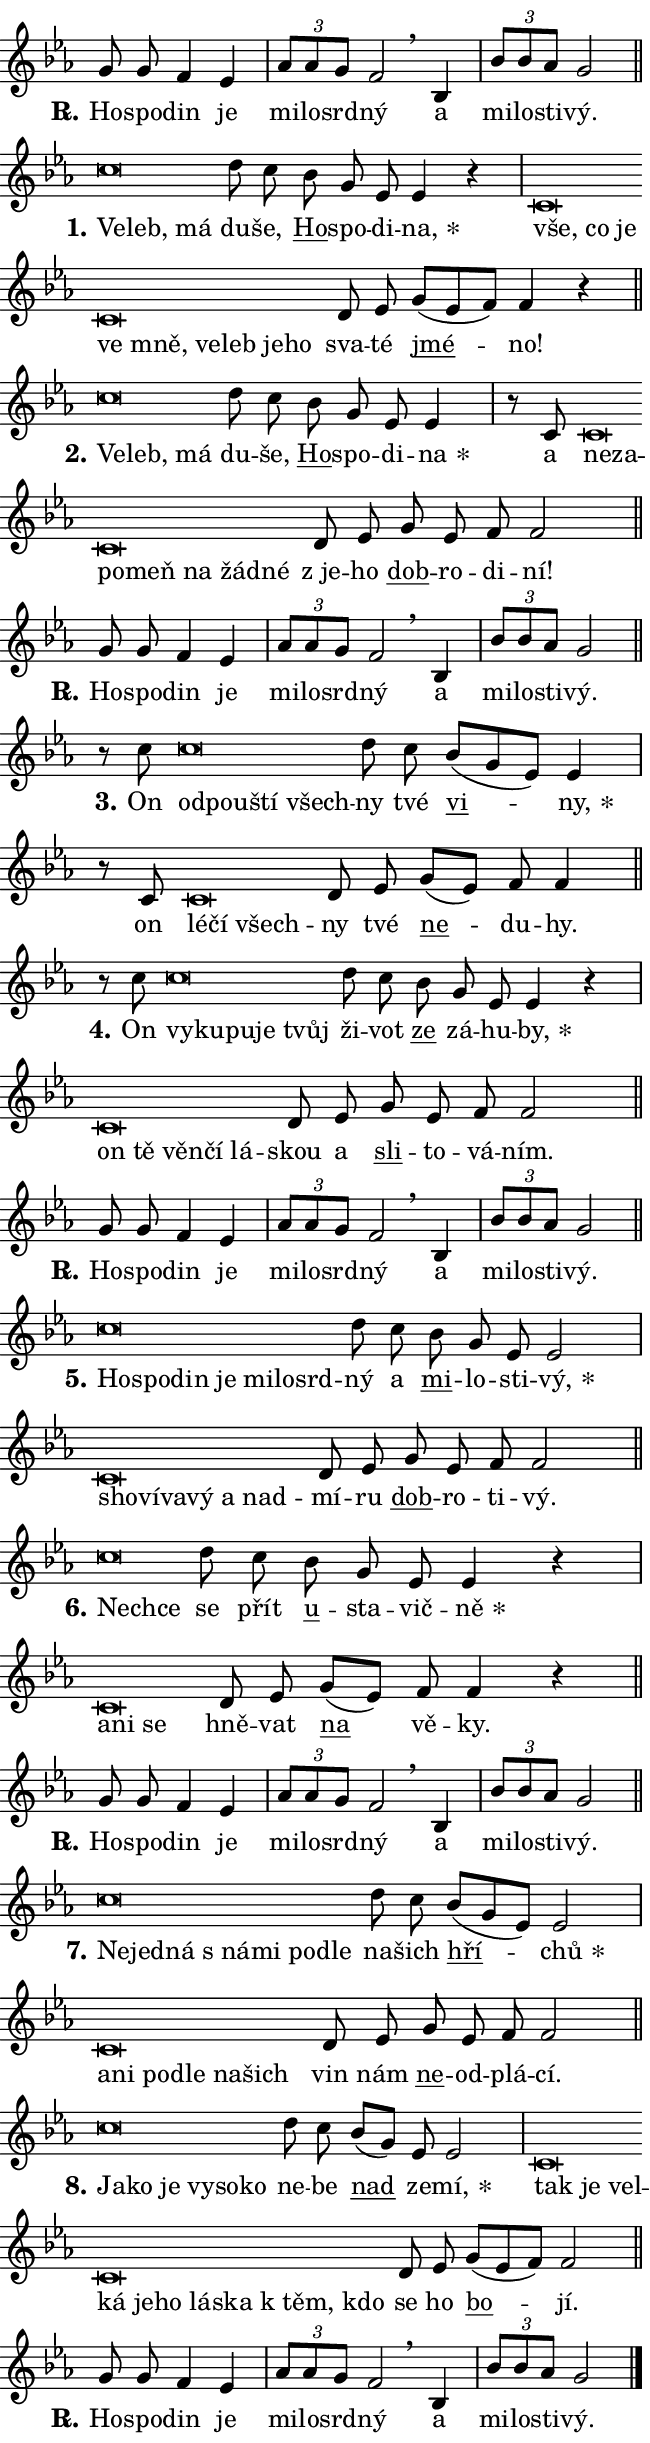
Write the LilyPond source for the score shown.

\version "2.24.0"
\header { tagline = "" }
\paper {
  indent = 0\cm
  top-margin = 0\cm
  right-margin = 0.13\cm % to fit lyric hyphens
  bottom-margin = 0\cm
  left-margin = 0\cm
  paper-width = 11\cm
  page-breaking = #ly:one-page-breaking
  system-system-spacing.basic-distance = #11
  score-system-spacing.basic-distance = #11
  ragged-last = ##f
}


%% Author: Thomas Morley
%% https://lists.gnu.org/archive/html/lilypond-user/2020-05/msg00002.html
#(define (line-position grob)
"Returns position of @var[grob} in current system:
   @code{'start}, if at first time-step
   @code{'end}, if at last time-step
   @code{'middle} otherwise
"
  (let* ((col (ly:item-get-column grob))
         (ln (ly:grob-object col 'left-neighbor))
         (rn (ly:grob-object col 'right-neighbor))
         (col-to-check-left (if (ly:grob? ln) ln col))
         (col-to-check-right (if (ly:grob? rn) rn col))
         (break-dir-left
           (and
             (ly:grob-property col-to-check-left 'non-musical #f)
             (ly:item-break-dir col-to-check-left)))
         (break-dir-right
           (and
             (ly:grob-property col-to-check-right 'non-musical #f)
             (ly:item-break-dir col-to-check-right))))
        (cond ((eqv? 1 break-dir-left) 'start)
              ((eqv? -1 break-dir-right) 'end)
              (else 'middle))))

#(define (tranparent-at-line-position vctor)
  (lambda (grob)
  "Relying on @code{line-position} select the relevant enry from @var{vctor}.
Used to determine transparency,"
    (case (line-position grob)
      ((end) (not (vector-ref vctor 0)))
      ((middle) (not (vector-ref vctor 1)))
      ((start) (not (vector-ref vctor 2))))))

noteHeadBreakVisibility =
#(define-music-function (break-visibility)(vector?)
"Makes @code{NoteHead}s transparent relying on @var{break-visibility}"
#{
  \override NoteHead.transparent =
    #(tranparent-at-line-position break-visibility)
#})

#(define delete-ledgers-for-transparent-note-heads
  (lambda (grob)
    "Reads whether a @code{NoteHead} is transparent.
If so this @code{NoteHead} is removed from @code{'note-heads} from
@var{grob}, which is supposed to be @code{LedgerLineSpanner}.
As a result ledgers are not printed for this @code{NoteHead}"
    (let* ((nhds-array (ly:grob-object grob 'note-heads))
           (nhds-list
             (if (ly:grob-array? nhds-array)
                 (ly:grob-array->list nhds-array)
                 '()))
           ;; Relies on the transparent-property being done before
           ;; Staff.LedgerLineSpanner.after-line-breaking is executed.
           ;; This is fragile ...
           (to-keep
             (remove
               (lambda (nhd)
                 (ly:grob-property nhd 'transparent #f))
               nhds-list)))
      ;; TODO find a better method to iterate over grob-arrays, similiar
      ;; to filter/remove etc for lists
      ;; For now rebuilt from scratch
      (set! (ly:grob-object grob 'note-heads)  '())
      (for-each
        (lambda (nhd)
          (ly:pointer-group-interface::add-grob grob 'note-heads nhd))
        to-keep))))

squashNotes = {
  \override NoteHead.X-extent = #'(-0.2 . 0.2)
  \override NoteHead.Y-extent = #'(-0.75 . 0)
  \override NoteHead.stencil =
    #(lambda (grob)
       (let ((pos (ly:grob-property grob 'staff-position)))
         (begin
           (if (< pos -7) (display "ERROR: Lower brevis then expected\n") (display ""))
           (if (<= pos -6) ly:text-interface::print ly:note-head::print))))
}
unSquashNotes = {
  \revert NoteHead.X-extent
  \revert NoteHead.Y-extent
  \revert NoteHead.stencil
}

hideNotes = \noteHeadBreakVisibility #begin-of-line-visible
unHideNotes = \noteHeadBreakVisibility #all-visible

% work-around for resetting accidentals
% https://lilypond.org/doc/v2.23/Documentation/notation/displaying-rhythms#unmetered-music
cadenzaMeasure = {
  \cadenzaOff
  \partial 1024 s1024
  \cadenzaOn
}

#(define-markup-command (accent layout props text) (markup?)
  "Underline accented syllable"
  (interpret-markup layout props
    #{\markup \override #'(offset . 4.3) \underline { #text }#}))

responsum = \markup \concat {
  "R" \hspace #-1.05 \path #0.1 #'((moveto 0 0.07) (lineto 0.9 0.8)) \hspace #0.05 "."
}

spaceSize = #0.6828661417322834 % exact space size for TeX Gyre Schola

\layout {
  \context {
    \Staff
    \remove "Time_signature_engraver"
    \override LedgerLineSpanner.after-line-breaking = #delete-ledgers-for-transparent-note-heads
  }
  \context {
    \Lyrics {
      \override LyricSpace.minimum-distance = \spaceSize
      \override LyricText.font-name = #"TeX Gyre Schola"
      \override LyricText.font-size = 1
      \override StanzaNumber.font-name = #"TeX Gyre Schola Bold"
      \override StanzaNumber.font-size = 1
    }
  }
  \context {
    \Score 
    \override NoteHead.text =
      #(lambda (grob) 
        (let ((pos (ly:grob-property grob 'staff-position)))
          #{\markup {
            \combine
              \halign #-0.55 \raise #(if (= pos -6) 0 0.5) \override #'(thickness . 2) \draw-line #'(3.2 . 0)
              \musicglyph "noteheads.sM1"
          }#}))
  }
}

% magnetic-lyrics.ily
%
%   written by
%     Jean Abou Samra <jean@abou-samra.fr>
%     Werner Lemberg <wl@gnu.org>
%
%   adapted by
%     Jiri Hon <jiri.hon@gmail.com>
%
% Version 2022-Apr-15

% https://www.mail-archive.com/lilypond-user@gnu.org/msg149350.html

#(define (Left_hyphen_pointer_engraver context)
   "Collect syllable-hyphen-syllable occurrences in lyrics and store
them in properties.  This engraver only looks to the left.  For
example, if the lyrics input is @code{foo -- bar}, it does the
following.

@itemize @bullet
@item
Set the @code{text} property of the @code{LyricHyphen} grob between
@q{foo} and @q{bar} to @code{foo}.

@item
Set the @code{left-hyphen} property of the @code{LyricText} grob with
text @q{foo} to the @code{LyricHyphen} grob between @q{foo} and
@q{bar}.
@end itemize

Use this auxiliary engraver in combination with the
@code{lyric-@/text::@/apply-@/magnetic-@/offset!} hook."
   (let ((hyphen #f)
         (text #f))
     (make-engraver
      (acknowledgers
       ((lyric-syllable-interface engraver grob source-engraver)
        (set! text grob)))
      (end-acknowledgers
       ((lyric-hyphen-interface engraver grob source-engraver)
        ;(when (not (grob::has-interface grob 'lyric-space-interface))
          (set! hyphen grob)));)
      ((stop-translation-timestep engraver)
       (when (and text hyphen)
         (ly:grob-set-object! text 'left-hyphen hyphen))
       (set! text #f)
       (set! hyphen #f)))))

#(define (lyric-text::apply-magnetic-offset! grob)
   "If the space between two syllables is less than the value in
property @code{LyricText@/.details@/.squash-threshold}, move the right
syllable to the left so that it gets concatenated with the left
syllable.

Use this function as a hook for
@code{LyricText@/.after-@/line-@/breaking} if the
@code{Left_@/hyphen_@/pointer_@/engraver} is active."
   (let ((hyphen (ly:grob-object grob 'left-hyphen #f)))
     (when hyphen
       (let ((left-text (ly:spanner-bound hyphen LEFT)))
         (when (grob::has-interface left-text 'lyric-syllable-interface)
           (let* ((common (ly:grob-common-refpoint grob left-text X))
                  (this-x-ext (ly:grob-extent grob common X))
                  (left-x-ext
                   (begin
                     ;; Trigger magnetism for left-text.
                     (ly:grob-property left-text 'after-line-breaking)
                     (ly:grob-extent left-text common X)))
                  ;; `delta` is the gap width between two syllables.
                  (delta (- (interval-start this-x-ext)
                            (interval-end left-x-ext)))
                  (details (ly:grob-property grob 'details))
                  (threshold (assoc-get 'squash-threshold details 0.2)))
             (when (< delta threshold)
               (let* (;; We have to manipulate the input text so that
                      ;; ligatures crossing syllable boundaries are not
                      ;; disabled.  For languages based on the Latin
                      ;; script this is essentially a beautification.
                      ;; However, for non-Western scripts it can be a
                      ;; necessity.
                      (lt (ly:grob-property left-text 'text))
                      (rt (ly:grob-property grob 'text))
                      (is-space (grob::has-interface hyphen 'lyric-space-interface))
                      (space (if is-space " " ""))
                      (extra-delta (if is-space spaceSize 0))
                      ;; Append new syllable.
                      (ltrt-space (if (and (string? lt) (string? rt))
                                (string-append lt space rt)
                                (make-concat-markup (list lt space rt))))
                      ;; Right-align `ltrt` to the right side.
                      (ltrt-space-markup (grob-interpret-markup
                               grob
                               (make-translate-markup
                                (cons (interval-length this-x-ext) 0)
                                (make-right-align-markup ltrt-space)))))
                 (begin
                   ;; Don't print `left-text`.
                   (ly:grob-set-property! left-text 'stencil #f)
                   ;; Set text and stencil (which holds all collected
                   ;; syllables so far) and shift it to the left.
                   (ly:grob-set-property! grob 'text ltrt-space)
                   (ly:grob-set-property! grob 'stencil ltrt-space-markup)
                   (ly:grob-translate-axis! grob (- (- delta extra-delta)) X))))))))))


#(define (lyric-hyphen::displace-bounds-first grob)
   ;; Make very sure this callback isn't triggered too early.
   (let ((left (ly:spanner-bound grob LEFT))
         (right (ly:spanner-bound grob RIGHT)))
     (ly:grob-property left 'after-line-breaking)
     (ly:grob-property right 'after-line-breaking)
     (ly:lyric-hyphen::print grob)))

squashThreshold = #0.4

\layout {
  \context {
    \Lyrics
    \consists #Left_hyphen_pointer_engraver
    \override LyricText.after-line-breaking =
      #lyric-text::apply-magnetic-offset!
    \override LyricHyphen.stencil = #lyric-hyphen::displace-bounds-first
    \override LyricText.details.squash-threshold = \squashThreshold
    \override LyricHyphen.minimum-distance = 0
    \override LyricHyphen.minimum-length = \squashThreshold
  }
}

squashText = \override LyricText.details.squash-threshold = 9999
unSquashText = \override LyricText.details.squash-threshold = \squashThreshold

leftText = \override LyricText.self-alignment-X = #LEFT
unLeftText = \revert LyricText.self-alignment-X

starOffset = #(lambda (grob) 
                (let ((x_offset (ly:self-alignment-interface::aligned-on-x-parent grob)))
                  (if (= x_offset 0) 0 (+ x_offset 1.2))))

star = #(define-music-function (syllable)(string?)
"Append star separator at the end of a syllable"
#{
  \once \override LyricText.X-offset = #starOffset
  \lyricmode { \markup {
    #syllable
    \override #'((font-name . "TeX Gyre Schola Bold")) \hspace #0.2 \lower #0.65 \larger "*"
  } }
#})

starAccent = #(define-music-function (syllable)(string?)
"Append star separator at the end of a syllable and make accent"
#{
  \once \override LyricText.X-offset = #starOffset
  \lyricmode { \markup {
    \accent #syllable
    \override #'((font-name . "TeX Gyre Schola Bold")) \hspace #0.2 \lower #0.65 \larger "*"
  } }
#})

breath = #(define-music-function (syllable)(string?)
"Append breathing indicator at the end of a syllable"
#{
  \lyricmode { \markup { #syllable "+" } }
#})

optionalBreath = #(define-music-function (syllable)(string?)
"Append optional breathing indicator at the end of a syllable"
#{
  \lyricmode { \markup { #syllable "(+)" } }
#})


\score {
    <<
        \new Voice = "melody" { \cadenzaOn \key es \major \relative { g'8 g f4 es \cadenzaMeasure \bar "|" \tuplet 3/2 { as8[ as g] } f2 \breathe \bar "" bes,4 \cadenzaMeasure \bar "|" \tuplet 3/2 {bes'8[ bes as] } g2 \cadenzaMeasure \bar "||" \break } }
        \new Lyrics \lyricsto "melody" { \lyricmode { \set stanza = \responsum
Ho -- spo -- din je mi -- lo -- srd -- ný a mi -- lo -- sti -- vý. } }
    >>
    \layout {}
}

\score {
    <<
        \new Voice = "melody" { \cadenzaOn \key es \major \relative { \squashNotes c''\breve*1/16 \hideNotes \breve*1/16 \breve*1/16 \bar "" \unHideNotes \unSquashNotes d8 c \bar "" bes g es es4 r \cadenzaMeasure \bar "|" \squashNotes c\breve*1/16 \hideNotes \breve*1/16 \bar "" \breve*1/16 \bar "" \breve*1/16 \bar "" \breve*1/16 \bar "" \breve*1/16 \bar "" \breve*1/16 \bar "" \breve*1/16 \breve*1/16 \bar "" \unHideNotes \unSquashNotes d8 es \bar "" g[( es f)] f4 r \cadenzaMeasure \bar "||" \break } }
        \new Lyrics \lyricsto "melody" { \lyricmode { \set stanza = "1."
\leftText Ve -- \squashText leb, má \unLeftText \unSquashText du -- še, \markup \accent Ho -- spo -- di -- \star na, \leftText vše, \squashText co je ve mně, ve -- leb je -- ho \unLeftText \unSquashText sva -- té \markup \accent jmé -- no! } }
    >>
    \layout {}
}

\score {
    <<
        \new Voice = "melody" { \cadenzaOn \key es \major \relative { \squashNotes c''\breve*1/16 \hideNotes \breve*1/16 \breve*1/16 \bar "" \unHideNotes \unSquashNotes d8 c \bar "" bes g es es4 \cadenzaMeasure \bar "|" r8 c8 \squashNotes c\breve*1/16 \hideNotes \breve*1/16 \bar "" \breve*1/16 \bar "" \breve*1/16 \bar "" \breve*1/16 \bar "" \breve*1/16 \breve*1/16 \bar "" \unHideNotes \unSquashNotes d8 es \bar "" g es f f2 \cadenzaMeasure \bar "||" \break } }
        \new Lyrics \lyricsto "melody" { \lyricmode { \set stanza = "2."
\leftText Ve -- \squashText leb, má \unLeftText \unSquashText du -- še, \markup \accent Ho -- spo -- di -- \star na a \leftText ne -- \squashText za -- po -- meň na žád -- né \unLeftText \unSquashText "z je" -- ho \markup \accent dob -- ro -- di -- ní! } }
    >>
    \layout {}
}

\score {
    <<
        \new Voice = "melody" { \cadenzaOn \key es \major \relative { g'8 g f4 es \cadenzaMeasure \bar "|" \tuplet 3/2 { as8[ as g] } f2 \breathe \bar "" bes,4 \cadenzaMeasure \bar "|" \tuplet 3/2 {bes'8[ bes as] } g2 \cadenzaMeasure \bar "||" \break } }
        \new Lyrics \lyricsto "melody" { \lyricmode { \set stanza = \responsum
Ho -- spo -- din je mi -- lo -- srd -- ný a mi -- lo -- sti -- vý. } }
    >>
    \layout {}
}

\score {
    <<
        \new Voice = "melody" { \cadenzaOn \key es \major \relative { r8 c''8 \squashNotes c\breve*1/16 \hideNotes \breve*1/16 \bar "" \breve*1/16 \breve*1/16 \bar "" \unHideNotes \unSquashNotes d8 c \bar "" bes[( g es)] es4 \cadenzaMeasure \bar "|" r8 c8 \squashNotes c\breve*1/16 \hideNotes \breve*1/16 \breve*1/16 \bar "" \unHideNotes \unSquashNotes d8 es \bar "" g[( es)] f f4 \cadenzaMeasure \bar "||" \break } }
        \new Lyrics \lyricsto "melody" { \lyricmode { \set stanza = "3."
On \leftText od -- \squashText pou -- ští všech -- \unLeftText \unSquashText ny tvé \markup \accent vi -- \star ny, on \leftText lé -- \squashText čí všech -- \unLeftText \unSquashText ny tvé \markup \accent ne -- du -- hy. } }
    >>
    \layout {}
}

\score {
    <<
        \new Voice = "melody" { \cadenzaOn \key es \major \relative { r8 c''8 \squashNotes c\breve*1/16 \hideNotes \breve*1/16 \bar "" \breve*1/16 \bar "" \breve*1/16 \breve*1/16 \bar "" \unHideNotes \unSquashNotes d8 c \bar "" bes g es es4 r \cadenzaMeasure \bar "|" \squashNotes c\breve*1/16 \hideNotes \breve*1/16 \bar "" \breve*1/16 \bar "" \breve*1/16 \breve*1/16 \bar "" \unHideNotes \unSquashNotes d8 es \bar "" g es f f2 \cadenzaMeasure \bar "||" \break } }
        \new Lyrics \lyricsto "melody" { \lyricmode { \set stanza = "4."
On \leftText vy -- \squashText ku -- pu -- je tvůj \unLeftText \unSquashText ži -- vot \markup \accent ze zá -- hu -- \star by, \leftText on \squashText tě věn -- čí lá -- \unLeftText \unSquashText skou a \markup \accent sli -- to -- vá -- ním. } }
    >>
    \layout {}
}

\score {
    <<
        \new Voice = "melody" { \cadenzaOn \key es \major \relative { g'8 g f4 es \cadenzaMeasure \bar "|" \tuplet 3/2 { as8[ as g] } f2 \breathe \bar "" bes,4 \cadenzaMeasure \bar "|" \tuplet 3/2 {bes'8[ bes as] } g2 \cadenzaMeasure \bar "||" \break } }
        \new Lyrics \lyricsto "melody" { \lyricmode { \set stanza = \responsum
Ho -- spo -- din je mi -- lo -- srd -- ný a mi -- lo -- sti -- vý. } }
    >>
    \layout {}
}

\score {
    <<
        \new Voice = "melody" { \cadenzaOn \key es \major \relative { \squashNotes c''\breve*1/16 \hideNotes \breve*1/16 \bar "" \breve*1/16 \bar "" \breve*1/16 \bar "" \breve*1/16 \bar "" \breve*1/16 \breve*1/16 \bar "" \unHideNotes \unSquashNotes d8 c \bar "" bes g es es2 \cadenzaMeasure \bar "|" \squashNotes c\breve*1/16 \hideNotes \breve*1/16 \bar "" \breve*1/16 \bar "" \breve*1/16 \bar "" \breve*1/16 \breve*1/16 \bar "" \unHideNotes \unSquashNotes d8 es \bar "" g es f f2 \cadenzaMeasure \bar "||" \break } }
        \new Lyrics \lyricsto "melody" { \lyricmode { \set stanza = "5."
\leftText Ho -- \squashText spo -- din je mi -- lo -- srd -- \unLeftText \unSquashText ný a \markup \accent mi -- lo -- sti -- \star vý, \leftText sho -- \squashText ví -- va -- vý a nad -- \unLeftText \unSquashText mí -- ru \markup \accent dob -- ro -- ti -- vý. } }
    >>
    \layout {}
}

\score {
    <<
        \new Voice = "melody" { \cadenzaOn \key es \major \relative { \squashNotes c''\breve*1/16 \hideNotes \breve*1/16 \bar "" \unHideNotes \unSquashNotes d8 c \bar "" bes g es es4 r \cadenzaMeasure \bar "|" \squashNotes c\breve*1/16 \hideNotes \breve*1/16 \breve*1/16 \bar "" \unHideNotes \unSquashNotes d8 es \bar "" g[( es)] f f4 r \cadenzaMeasure \bar "||" \break } }
        \new Lyrics \lyricsto "melody" { \lyricmode { \set stanza = "6."
\leftText Nech -- \squashText ce \unLeftText \unSquashText se přít \markup \accent u -- sta -- vič -- \star ně \leftText a -- \squashText ni se \unLeftText \unSquashText hně -- vat \markup \accent na vě -- ky. } }
    >>
    \layout {}
}

\score {
    <<
        \new Voice = "melody" { \cadenzaOn \key es \major \relative { g'8 g f4 es \cadenzaMeasure \bar "|" \tuplet 3/2 { as8[ as g] } f2 \breathe \bar "" bes,4 \cadenzaMeasure \bar "|" \tuplet 3/2 {bes'8[ bes as] } g2 \cadenzaMeasure \bar "||" \break } }
        \new Lyrics \lyricsto "melody" { \lyricmode { \set stanza = \responsum
Ho -- spo -- din je mi -- lo -- srd -- ný a mi -- lo -- sti -- vý. } }
    >>
    \layout {}
}

\score {
    <<
        \new Voice = "melody" { \cadenzaOn \key es \major \relative { \squashNotes c''\breve*1/16 \hideNotes \breve*1/16 \bar "" \breve*1/16 \bar "" \breve*1/16 \bar "" \breve*1/16 \bar "" \breve*1/16 \breve*1/16 \bar "" \unHideNotes \unSquashNotes d8 c \bar "" bes[( g es)] es2 \cadenzaMeasure \bar "|" \squashNotes c\breve*1/16 \hideNotes \breve*1/16 \bar "" \breve*1/16 \bar "" \breve*1/16 \bar "" \breve*1/16 \breve*1/16 \bar "" \unHideNotes \unSquashNotes d8 es \bar "" g es f f2 \cadenzaMeasure \bar "||" \break } }
        \new Lyrics \lyricsto "melody" { \lyricmode { \set stanza = "7."
\leftText Ne -- \squashText jed -- ná "s ná" -- mi po -- dle \unLeftText \unSquashText na -- šich \markup \accent hří -- \star chů \leftText a -- \squashText ni po -- dle na -- šich \unLeftText \unSquashText vin nám \markup \accent ne -- od -- plá -- cí. } }
    >>
    \layout {}
}

\score {
    <<
        \new Voice = "melody" { \cadenzaOn \key es \major \relative { \squashNotes c''\breve*1/16 \hideNotes \breve*1/16 \bar "" \breve*1/16 \bar "" \breve*1/16 \bar "" \breve*1/16 \breve*1/16 \bar "" \unHideNotes \unSquashNotes d8 c \bar "" bes[( g)] es es2 \cadenzaMeasure \bar "|" \squashNotes c\breve*1/16 \hideNotes \breve*1/16 \bar "" \breve*1/16 \bar "" \breve*1/16 \bar "" \breve*1/16 \bar "" \breve*1/16 \bar "" \breve*1/16 \bar "" \breve*1/16 \bar "" \breve*1/16 \breve*1/16 \bar "" \unHideNotes \unSquashNotes d8 es \bar "" g[( es f)] f2 \cadenzaMeasure \bar "||" \break } }
        \new Lyrics \lyricsto "melody" { \lyricmode { \set stanza = "8."
\leftText Ja -- \squashText ko je vy -- so -- ko \unLeftText \unSquashText ne -- be \markup \accent nad ze -- \star mí, \leftText tak \squashText je vel -- ká je -- ho lá -- ska "k těm," kdo \unLeftText \unSquashText se ho \markup \accent bo -- jí. } }
    >>
    \layout {}
}

\score {
    <<
        \new Voice = "melody" { \cadenzaOn \key es \major \relative { g'8 g f4 es \cadenzaMeasure \bar "|" \tuplet 3/2 { as8[ as g] } f2 \breathe \bar "" bes,4 \cadenzaMeasure \bar "|" \tuplet 3/2 {bes'8[ bes as] } g2 \cadenzaMeasure \bar "||" \break } \bar "|." }
        \new Lyrics \lyricsto "melody" { \lyricmode { \set stanza = \responsum
Ho -- spo -- din je mi -- lo -- srd -- ný a mi -- lo -- sti -- vý. } }
    >>
    \layout {}
}
